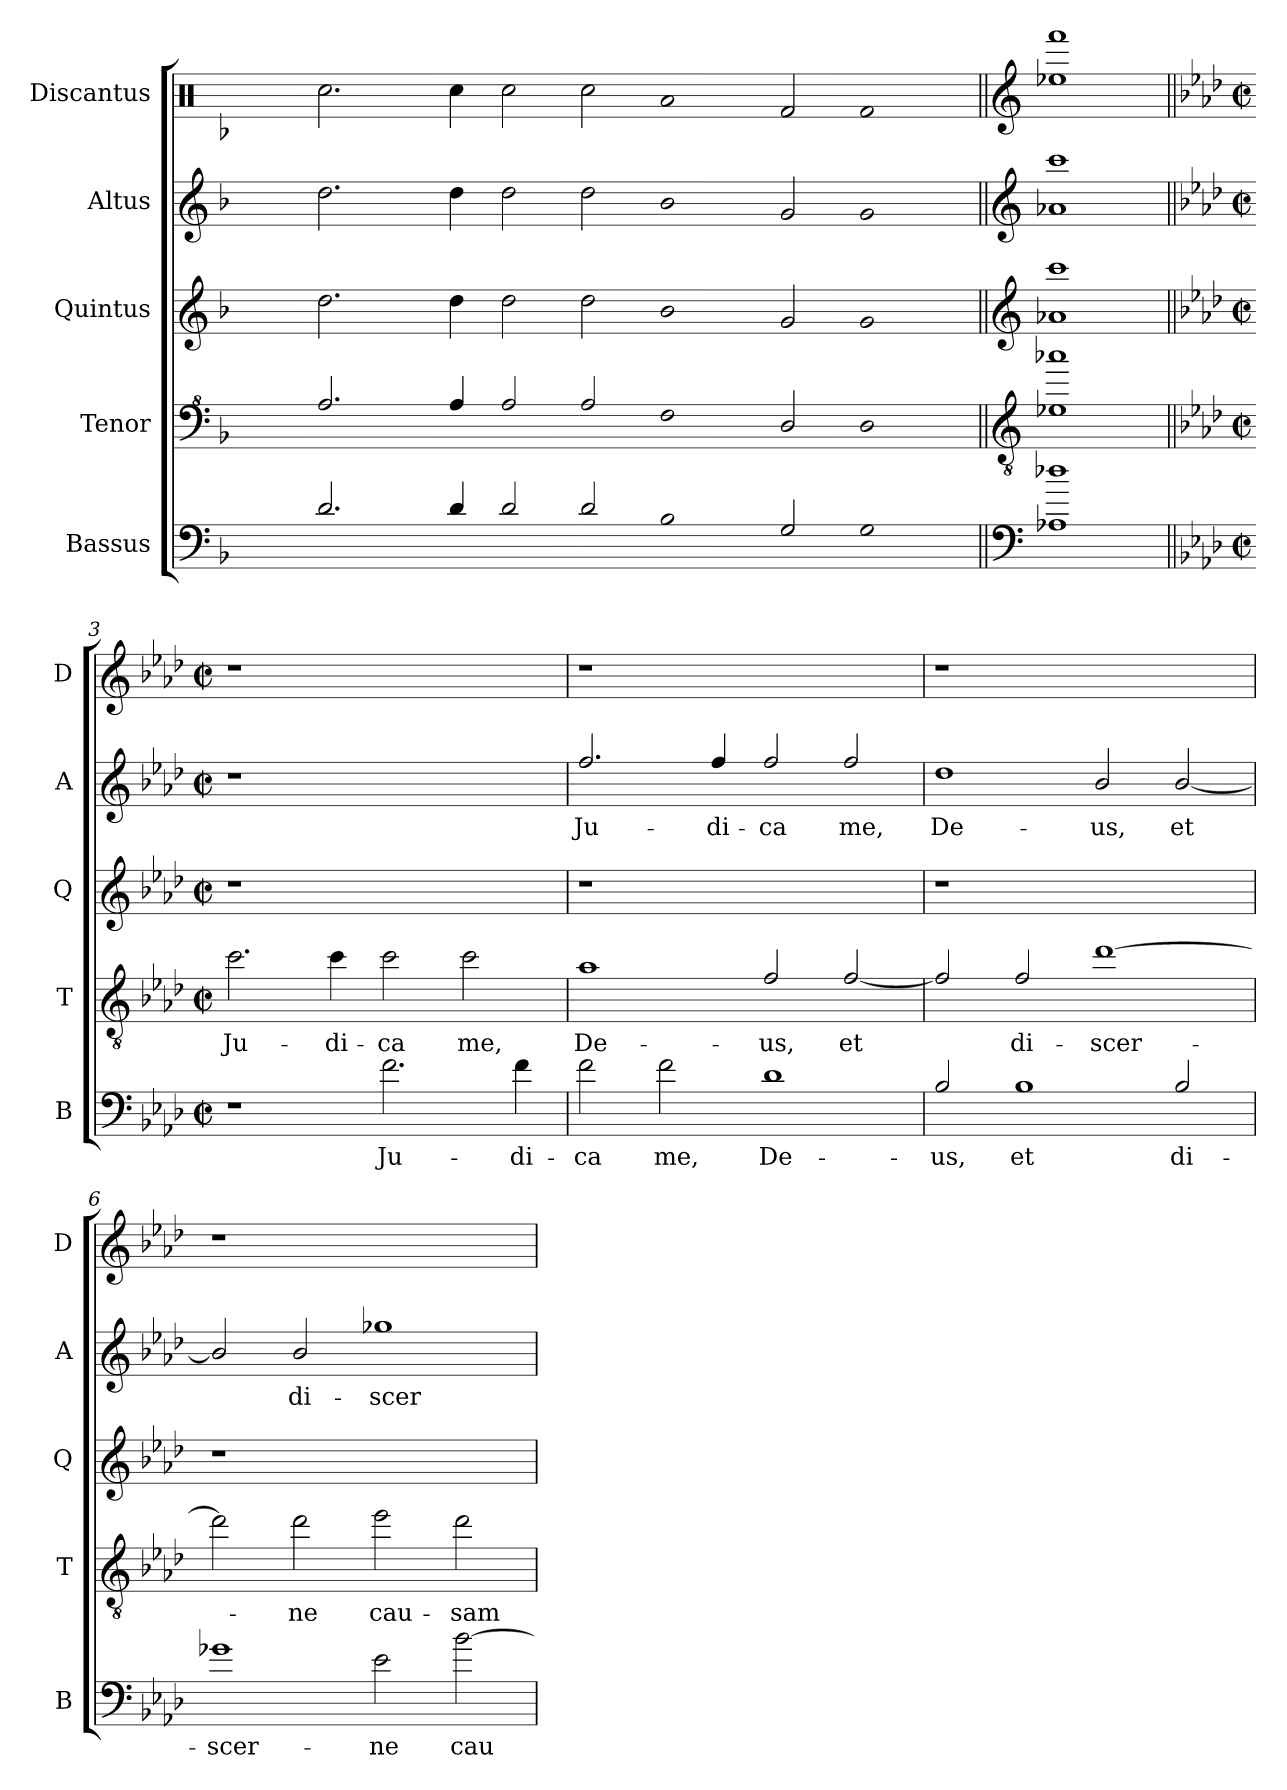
**kern	**text	**kern	**text	**kern	**kern	**text	**kern
*part5	*part5	*part4	*part4	*part3	*part2	*part2	*part1
*staff5	*staff5	*staff4	*staff4	*staff3	*staff2	*staff2	*staff1
*I"Bassus	*	*I"Tenor	*	*I"Quintus	*I"Altus	*	*I"Discantus
*I'B	*	*I'T	*	*I'Q	*I'A	*	*I'D
*	*	*clefF^4	*	*	*	*	*clefX
*ITrd7c12	*	*ITrd7c12	*	*ITrd7c12	*ITrd7c12	*	*ITrd7c12
*k[b-]	*	*k[b-]	*	*k[b-]	*k[b-]	*	*k[b-]
*F:	*	*F:	*	*F:	*F:	*	*F:
=	=	=	=	=	=	=	=
*^	*	*	*	*^	*^	*	*^
2ryy	1ryy	.	2ryy	.	2ryy	1ryy	2ryy	1ryy	.	2ryy	1ryy
!LO:N:head=open	!	!	!LO:N:head=open	!	!LO:N:head=open	!	!LO:N:head=open	!	!	!LO:N:head=open	!
2.D/	.	.	2.A/	.	2.d\	.	2.d\	.	.	2.Rcc\	.
.	00ryy	.	.	.	.	00ryy	.	00ryy	.	.	00ryy
!LO:N:head=solid	!	!	!LO:N:head=solid	!	!LO:N:head=solid	!	!LO:N:head=solid	!	!	!LO:N:head=solid	!
4D/	.	.	4A/	.	4d\	.	4d\	.	.	4Rcc\	.
!LO:N:head=open	!	!	!LO:N:head=open	!	!LO:N:head=open	!	!LO:N:head=open	!	!	!LO:N:head=open	!
2D/	.	.	2A/	.	2d\	.	2d\	.	.	2Rcc\	.
!LO:N:head=open	!	!	!LO:N:head=open	!	!LO:N:head=open	!	!LO:N:head=open	!	!	!LO:N:head=open	!
2D/	.	.	2A/	.	2d\	.	2d\	.	.	2Rcc\	.
!LO:N:head=open	!	!	!LO:N:head=open	!	!LO:N:head=open	!	!LO:N:head=open	!	!	!LO:N:head=open	!
1BB-	.	.	1F	.	1B-	.	1B-	.	.	1Ra	.
!LO:N:head=open	!	!	!LO:N:head=open	!	!LO:N:head=open	!	!LO:N:head=open	!	!	!LO:N:head=open	!
2GG/	.	.	2D/	.	2G/	.	2G/	.	.	2Rf/	.
!LO:N:head=open	!	!	!LO:N:head=open	!	!LO:N:head=open	!	!LO:N:head=open	!	!	!LO:N:head=open	!
1GG	.	.	1D	.	1G	.	1G	.	.	1Rf	.
*	*	*	*	*	*v	*v	*	*	*	*v	*v
*v	*v	*	*	*	*	*v	*v	*	*
=1X||	=1X||	=1X||	=1X||	=1X||	=1X||	=1X||	=1X||
*clefF4	*	*clefGv2	*	*clefG2	*clefG2	*	*clefG2
*k[]	*	*k[]	*	*k[]	*k[]	*	*k[]
*a:	*	*a:	*	*a:	*a:	*	*a:
1AA-X 1d-X	.	1E-X 1a-X	.	1A-X 1cc	1A-X 1cc	.	1e-X 1ff
!!LO:LB:g=z
=3||	=3||	=3||	=3||	=3||	=3||	=3||	=3||
*k[b-e-a-d-]	*	*k[b-e-a-d-]	*	*k[b-e-a-d-]	*k[b-e-a-d-]	*	*k[b-e-a-d-]
*f:	*	*f:	*	*f:	*f:	*	*f:
*M2/2	*	*M2/2	*	*M2/2	*M2/2	*	*M2/2
*met(c|)	*	*met(c|)	*	*met(c|)	*met(c|)	*	*met(c|)
!	!	!	!LO:LY:b	!	!	!	!
1r	.	2.c\	Ju-	1r	1r	.	1r
!	!	!	!LO:LY:b	!	!	!	!
.	.	4c\	-di-	.	.	.	.
!	!LO:LY:b	!	!LO:LY:b	!	!	!	!
2.F\	Ju-	2c\	-ca	1ryy	1ryy	.	1ryy
!	!	!	!LO:LY:b	!	!	!	!
.	.	2c\	me,	.	.	.	.
!	!LO:LY:b	!	!	!	!	!	!
4F\	-di-	.	.	.	.	.	.
=4	=4	=4	=4	=4	=4	=4	=4
!	!LO:LY:b	!	!LO:LY:b	!	!	!LO:LY:b	!
2F\	-ca	1A-	De-	1r	2.f/	Ju-	1r
!	!LO:LY:b	!	!	!	!	!	!
2F\	me,	.	.	.	.	.	.
!	!	!	!	!	!	!LO:LY:b	!
.	.	.	.	.	4f/	-di-	.
!	!LO:LY:b	!	!LO:LY:b	!	!	!LO:LY:b	!
1D-	De-	2F/	-us,	1ryy	2f/	-ca	1ryy
!	!	!	!LO:LY:b	!	!	!LO:LY:b	!
.	.	[2F/	et	.	2f/	me,	.
!!LO:LB:g=z
=5	=5	=5	=5	=5	=5	=5	=5
!	!LO:LY:b	!	!	!	!	!LO:LY:b	!
2BB-/	-us,	2F/]	.	1r	1d-	De-	1r
!	!LO:LY:b	!	!LO:LY:b	!	!	!	!
1BB-	et	2F/	di-	.	.	.	.
!	!	!	!LO:LY:b	!	!	!LO:LY:b	!
.	.	[1d-	-scer-	1ryy	2B-/	-us,	1ryy
!	!LO:LY:b	!	!	!	!	!LO:LY:b	!
2BB-/	di-	.	.	.	[2B-/	et	.
=6	=6	=6	=6	=6	=6	=6	=6
!	!LO:LY:b	!	!	!	!	!	!
1G-X	-scer-	2d-\]	.	1r	2B-/]	.	1r
!	!	!	!LO:LY:b	!	!	!LO:LY:b	!
.	.	2d-\	-ne	.	2B-/	di-	.
!	!LO:LY:b	!	!LO:LY:b	!	!	!LO:LY:b	!
2E-\	-ne	2e-\	cau-	1ryy	1g-X	-scer-	1ryy
!	!LO:LY:b	!	!LO:LY:b	!	!	!	!
[2B-\	cau-	2d-\	-sam	.	.	.	.
=	=	=	=	=	=	=	=
*-	*-	*-	*-	*-	*-	*-	*-
